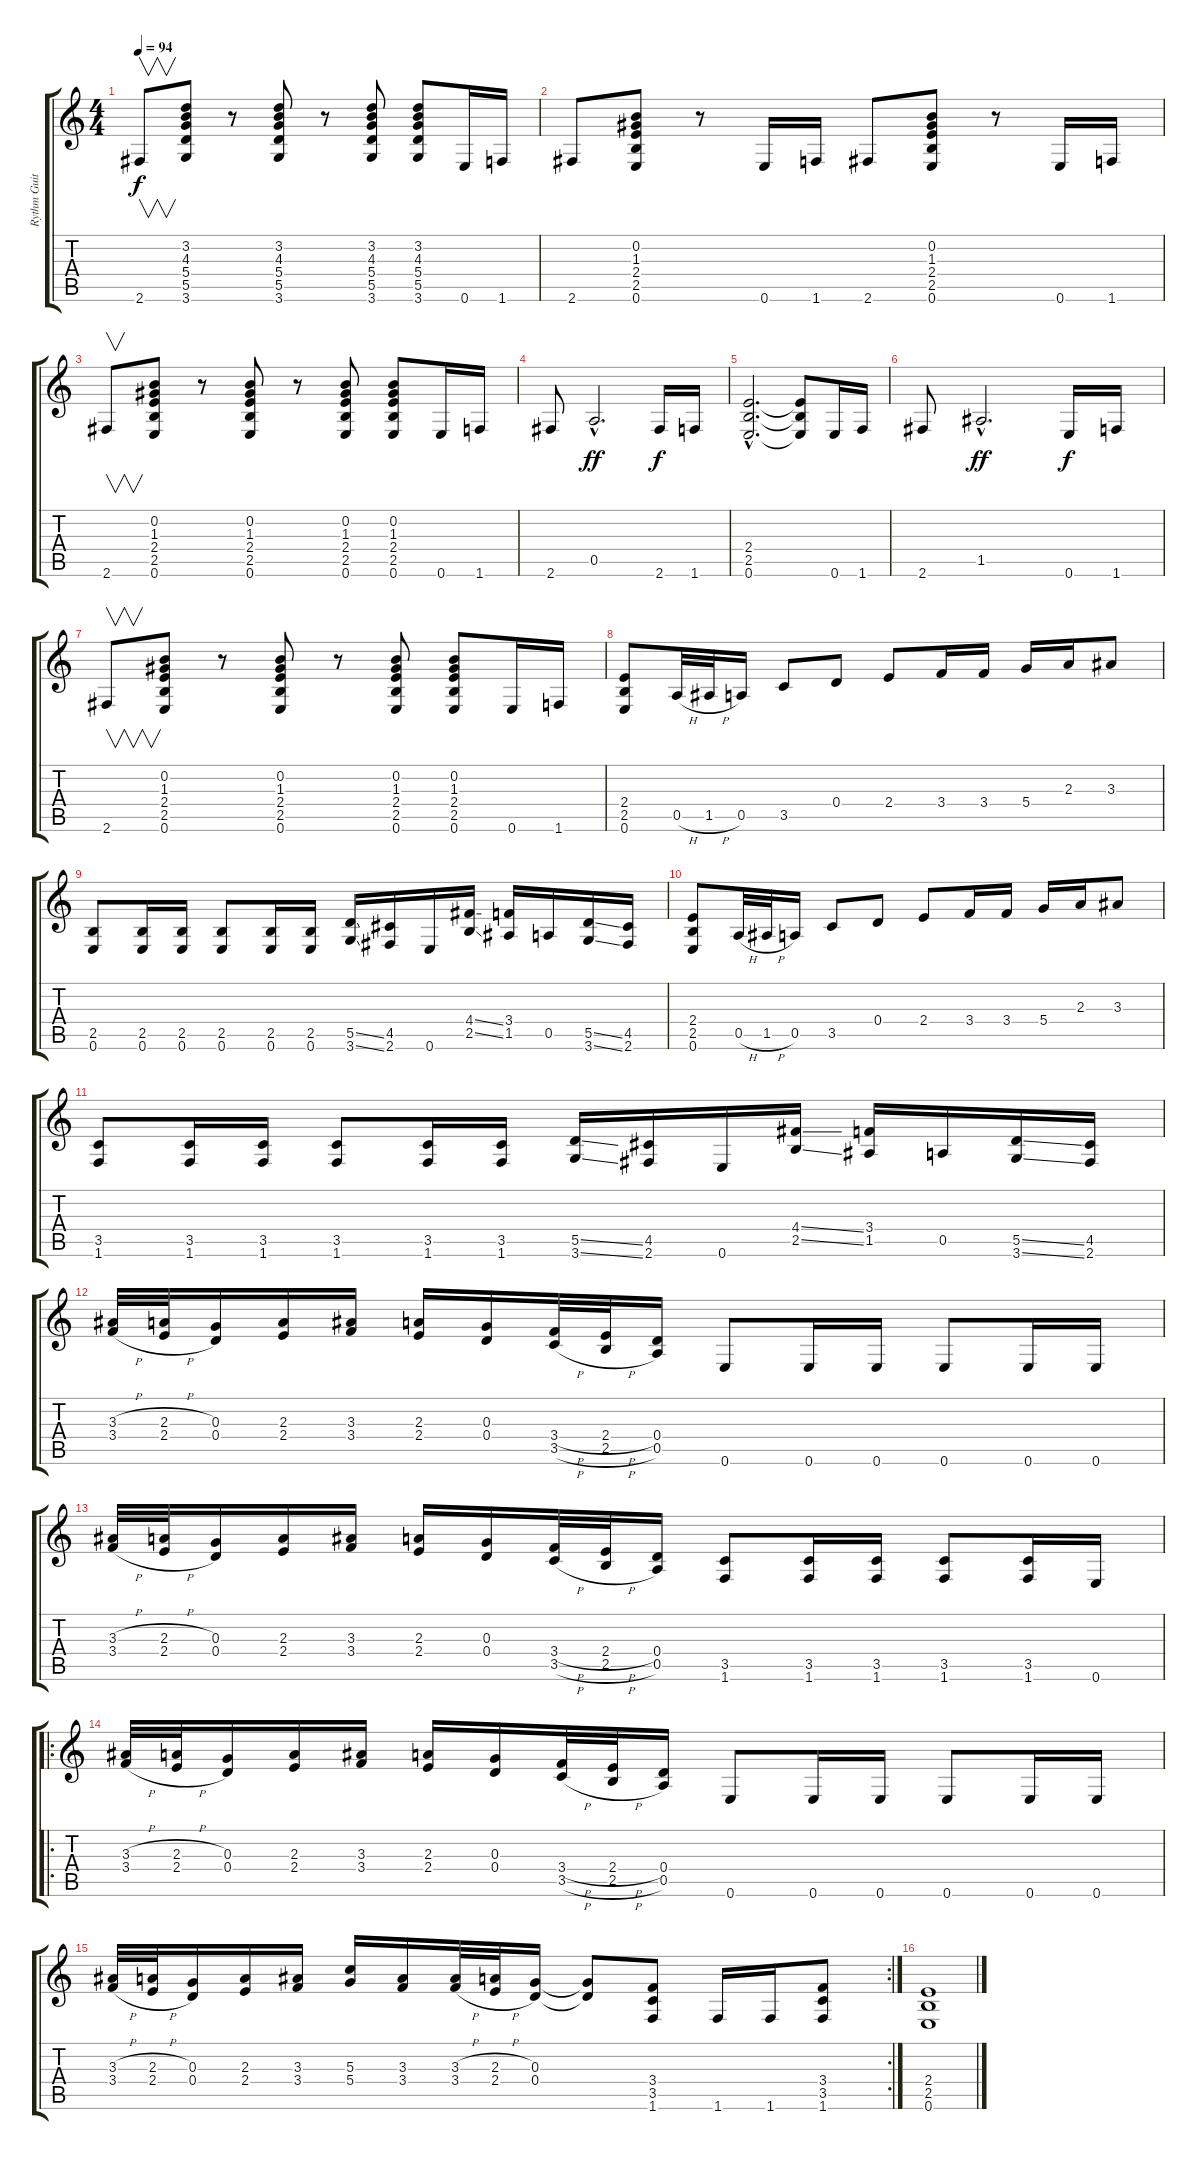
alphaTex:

\track ("Rythm Guitar" "Rythm Guit") {instrument electricguitarclean}
\staff {score tabs}
\tuning (E4 B3 G3 D3 A2 E2) {hide}
\ts (4 4)
\tempo 94
\clef g2
\ks c
2.6.8{v dy f} (3.2 4.3 5.4 5.5 3.6).8 r.8 (3.2 4.3 5.4 5.5 3.6).8 r.8 (3.2 4.3 5.4 5.5 3.6).8 (3.2 4.3 5.4 5.5 3.6).8 0.6.16 1.6.16 |
2.6.8 (0.2 1.3 2.4 2.5 0.6).8 r.8 0.6.16 1.6.16 2.6.8 (0.2 1.3 2.4 2.5 0.6).8 r.8 0.6.16 1.6.16 |
2.6.8{v} (0.2 1.3 2.4 2.5 0.6).8 r.8 (0.2 1.3 2.4 2.5 0.6).8 r.8 (0.2 1.3 2.4 2.5 0.6).8 (0.2 1.3 2.4 2.5 0.6).8 0.6.16 1.6.16 |
2.6.8 0.5{hac}.2{d dy ff} 2.6.16{dy f} 1.6.16 |
(2.4{hac} 2.5{hac} 0.6{hac}).2{d} (2.4{t} 2.5{t} 0.6{t}).8 0.6.16 1.6.16 |
2.6.8 1.5{hac}.2{d dy ff} 0.6.16{dy f} 1.6.16 |
2.6.8{v} (0.2 1.3 2.4 2.5 0.6).8 r.8 (0.2 1.3 2.4 2.5 0.6).8 r.8 (0.2 1.3 2.4 2.5 0.6).8 (0.2 1.3 2.4 2.5 0.6).8 0.6.16 1.6.16 |
(2.4 2.5 0.6).8{volume 9} 0.5{h}.32 1.5{h}.32 0.5.16 3.5.8 0.4.8 2.4.8 3.4.16 3.4.16 5.4.16 2.3.16 3.3.8 |
(2.5 0.6).8 (2.5 0.6).16 (2.5 0.6).16 (2.5 0.6).8 (2.5 0.6).16 (2.5 0.6).16 (5.5{ss} 3.6{ss}).16 (4.5 2.6).16 0.6.16 (4.4{ss} 2.5{ss}).16 (3.4 1.5).16 0.5.16 (5.5{ss} 3.6{ss}).16 (4.5 2.6).16 |
(2.4 2.5 0.6).8 0.5{h}.32 1.5{h}.32 0.5.16 3.5.8 0.4.8 2.4.8 3.4.16 3.4.16 5.4.16 2.3.16 3.3.8 |
(3.5 1.6).8 (3.5 1.6).16 (3.5 1.6).16 (3.5 1.6).8 (3.5 1.6).16 (3.5 1.6).16 (5.5{ss} 3.6{ss}).16 (4.5 2.6).16 0.6.16 (4.4{ss} 2.5{ss}).16 (3.4 1.5).16 0.5.16 (5.5{ss} 3.6{ss}).16 (4.5 2.6).16 |
(3.3{h} 3.4{h}).32 (2.3{h} 2.4{h}).32 (0.3 0.4).16 (2.3 2.4).16 (3.3 3.4).16 (2.3 2.4).16 (0.3 0.4).16 (3.4{h} 3.5{h}).32 (2.4{h} 2.5{h}).32 (0.4 0.5).16 0.6.8 0.6.16 0.6.16 0.6.8 0.6.16 0.6.16 |
(3.3{h} 3.4{h}).32 (2.3{h} 2.4{h}).32 (0.3 0.4).16 (2.3 2.4).16 (3.3 3.4).16 (2.3 2.4).16 (0.3 0.4).16 (3.4{h} 3.5{h}).32 (2.4{h} 2.5{h}).32 (0.4 0.5).16 (3.5 1.6).8 (3.5 1.6).16 (3.5 1.6).16 (3.5 1.6).8 (3.5 1.6).16 0.6.16 |
\ro
(3.3{h} 3.4{h}).32 (2.3{h} 2.4{h}).32 (0.3 0.4).16 (2.3 2.4).16 (3.3 3.4).16 (2.3 2.4).16 (0.3 0.4).16 (3.4{h} 3.5{h}).32 (2.4{h} 2.5{h}).32 (0.4 0.5).16 0.6.8 0.6.16 0.6.16 0.6.8 0.6.16 0.6.16 |
\rc 2
(3.3{h} 3.4{h}).32 (2.3{h} 2.4{h}).32 (0.3 0.4).16 (2.3 2.4).16 (3.3 3.4).16 (5.3 5.4).16 (3.3 3.4).16 (3.3{h} 3.4{h}).32 (2.3{h} 2.4{h}).32 (0.3 0.4).16 (0.3{t} 0.4{t}).8 (3.4 3.5 1.6).8 1.6.16 1.6.16 (3.4 3.5 1.6).8 |
(2.4 2.5 0.6).1
